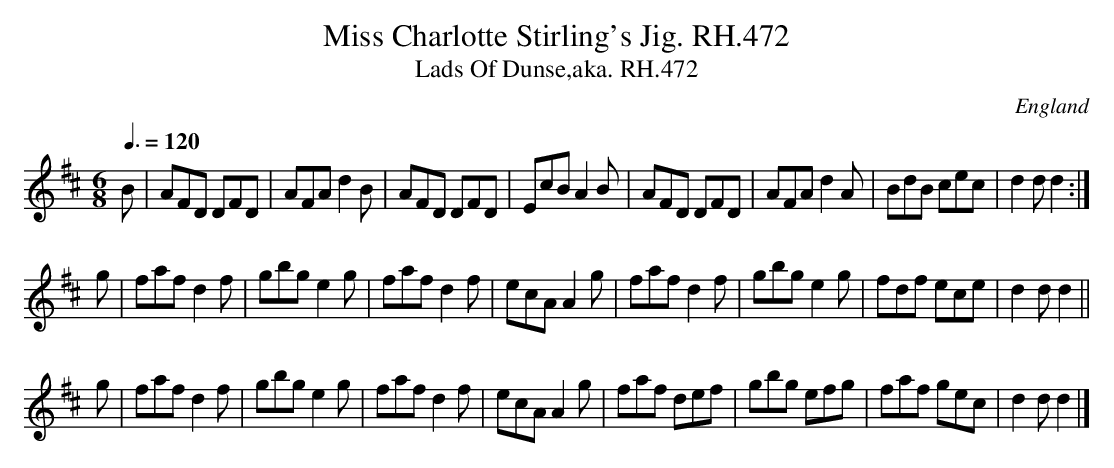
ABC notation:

X:1
T:Miss Charlotte Stirling's Jig. RH.472
T:Lads Of Dunse,aka. RH.472
O:England
M:6/8
L:1/8
Q:3/8=120
K:D
B|AFD DFD|AFA d2B|AFD DFD|EcB A2B|\
AFD DFD|AFA d2A|BdB cec|d2d d2:|
g|faf d2f|gbg e2g|faf d2f|ecA A2g|\
faf d2f|gbg e2g|fdf ece|d2d d2||
g|faf d2f|gbg e2g|faf d2f|ecA A2g|\
faf def|gbg efg|faf gec|d2dd2|]
